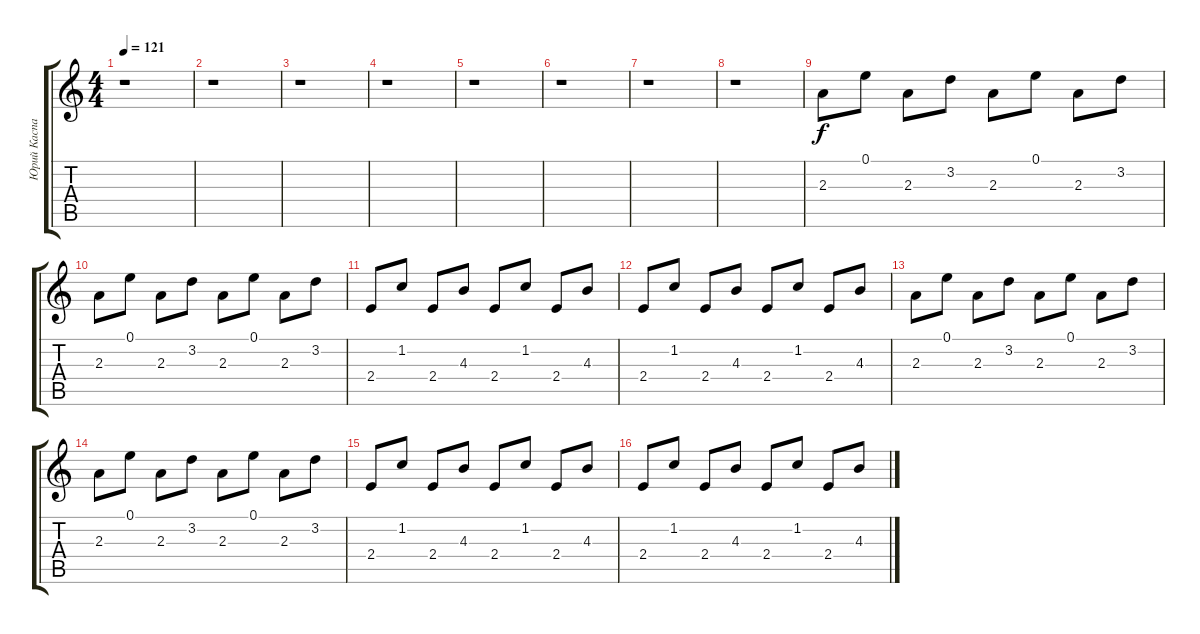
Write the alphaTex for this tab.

\track ("Юрий Каспарян_3" "Юрий Каспа") {instrument electricguitarclean}
\staff {score tabs}
\tuning (E4 B3 G3 D3 A2 E2) {hide}
\ts (4 4)
\tempo 121
\clef g2
\ks c
r.1{dy f} |
r.1 |
r.1 |
r.1 |
r.1 |
r.1 |
r.1 |
r.1 |
2.3.8{beam Down} 0.1.8{beam Down} 2.3.8 3.2.8 2.3.8 0.1.8 2.3.8 3.2.8 |
2.3.8 0.1.8 2.3.8 3.2.8 2.3.8 0.1.8 2.3.8 3.2.8 |
2.4.8 1.2.8 2.4.8 4.3.8 2.4.8 1.2.8 2.4.8 4.3.8 |
2.4.8 1.2.8 2.4.8 4.3.8 2.4.8 1.2.8 2.4.8 4.3.8 |
2.3.8{beam Down} 0.1.8{beam Down} 2.3.8 3.2.8 2.3.8 0.1.8 2.3.8 3.2.8 |
2.3.8 0.1.8 2.3.8 3.2.8 2.3.8 0.1.8 2.3.8 3.2.8 |
2.4.8 1.2.8 2.4.8 4.3.8 2.4.8 1.2.8 2.4.8 4.3.8 |
2.4.8 1.2.8 2.4.8 4.3.8 2.4.8 1.2.8 2.4.8 4.3.8
